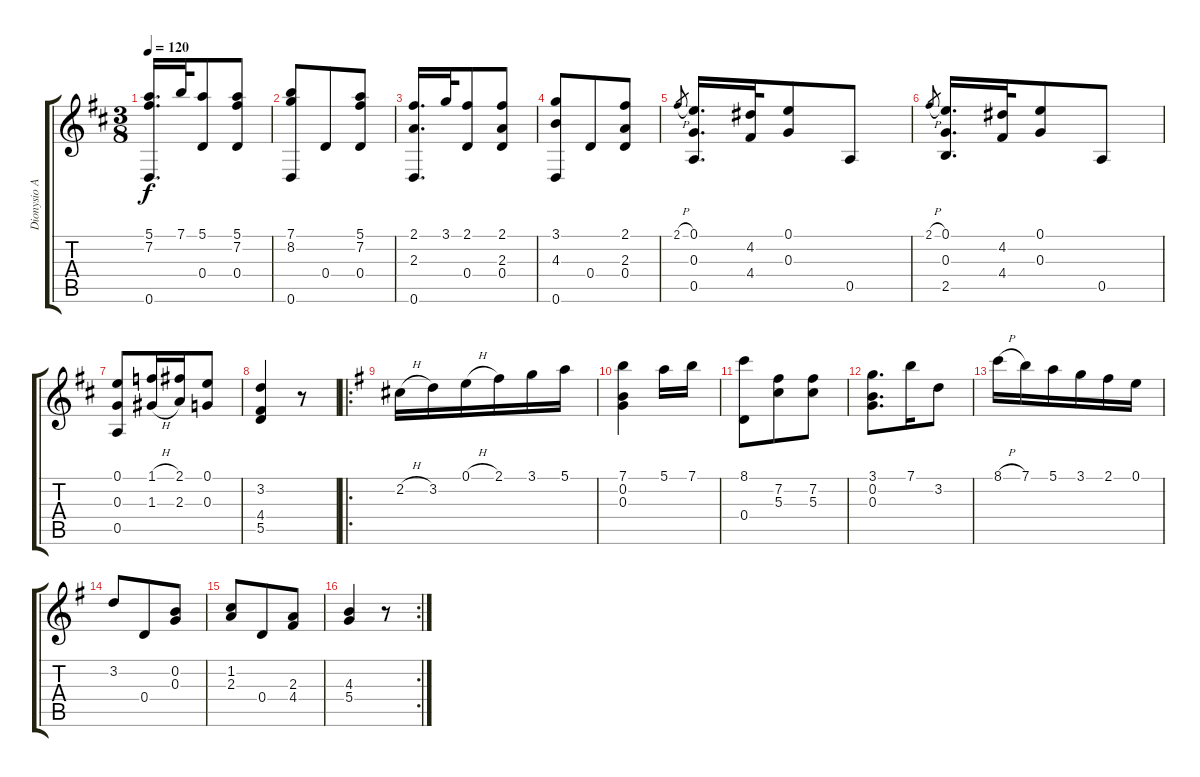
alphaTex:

\track ("Dionysio Aguado" "Dionysio A") {instrument acousticguitarnylon}
\staff {score tabs}
\tuning (E4 B3 G3 D3 A2 D2) {hide}
\ts (3 8)
\tempo 120
\clef g2
\ks d
(5.1 7.2 0.6).16{d dy f} 7.1.32 (5.1 0.4).8 (5.1 7.2 0.4).8 |
(7.1 8.2 0.6).8 0.4.8 (5.1 7.2 0.4).8 |
(2.1 2.3 0.6).16{d} 3.1.32 (2.1 0.4).8 (2.1 2.3 0.4).8 |
(3.1 4.3 0.6).8 0.4.8 (2.1 2.3 0.4).8 |
2.1{h}.8{gr} (0.1 0.3 0.5).16{d} (4.2 4.4).32 (0.1 0.3).8 0.5.8 |
2.1{h}.8{gr} (0.1 0.3 2.5).16{d} (4.2 4.4).32 (0.1 0.3).8 0.5.8 |
(0.1 0.3 0.5).8 (1.1{h} 1.3{h}).16 (2.1 2.3).16 (0.1 0.3).8 |
(3.2 4.4 5.5).4 r.8 |
\ro
\ks g
2.2{h}.16 3.2.16 0.1{h}.16 2.1.16 3.1.16 5.1.16 |
(7.1 0.2 0.3).4 5.1.16 7.1.16 |
(8.1 0.4).8 (7.2 5.3).8 (7.2 5.3).8 |
(3.1 0.2 0.3).8{d} 7.1.16 3.2.8 |
8.1{h}.16 7.1.16 5.1.16 3.1.16 2.1.16 0.1.16 |
3.2.8 0.4.8 (0.2 0.3).8 |
(1.2 2.3).8 0.4.8 (2.3 4.4).8 |
\rc 2
(4.3 5.4).4 r.8
